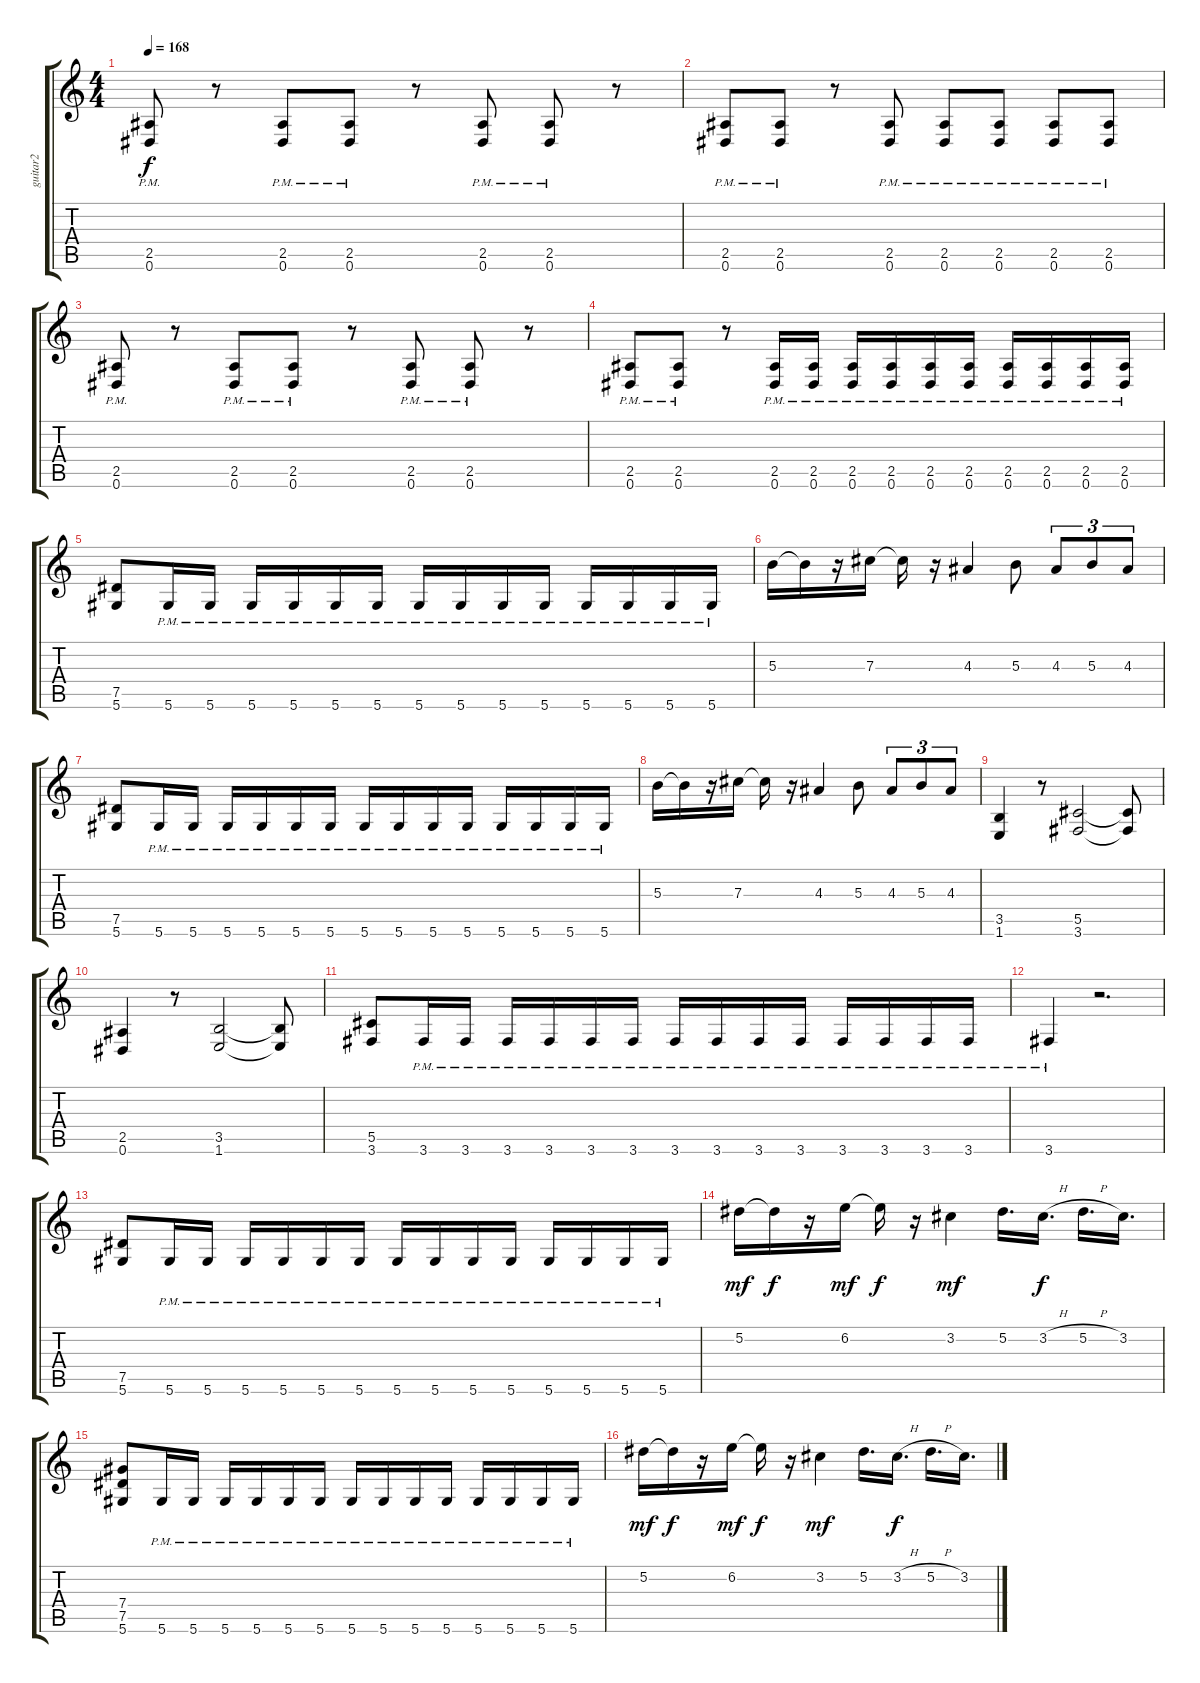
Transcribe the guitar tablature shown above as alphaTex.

\track ("guitar2" "guitar2") {instrument distortionguitar}
\staff {score tabs}
\tuning (Eb4 Bb3 Gb3 Db3 Ab2 Eb2) {hide}
\ts (4 4)
\tempo 168
\clef g2
\ks c
(2.5{pm} 0.6).8{dy f} r.8 (2.5{pm} 0.6).8 (2.5{pm} 0.6).8 r.8 (2.5{pm} 0.6).8 (2.5{pm} 0.6).8 r.8 |
(2.5{pm} 0.6).8 (2.5{pm} 0.6).8 r.8 (2.5{pm} 0.6).8 (2.5{pm} 0.6).8 (2.5{pm} 0.6).8 (2.5{pm} 0.6).8 (2.5{pm} 0.6).8 |
(2.5{pm} 0.6).8 r.8 (2.5{pm} 0.6).8 (2.5{pm} 0.6).8 r.8 (2.5{pm} 0.6).8 (2.5{pm} 0.6).8 r.8 |
(2.5{pm} 0.6).8 (2.5{pm} 0.6).8 r.8 (2.5{pm} 0.6).16 (2.5{pm} 0.6).16 (2.5{pm} 0.6).16 (2.5{pm} 0.6).16 (2.5{pm} 0.6).16 (2.5{pm} 0.6).16 (2.5{pm} 0.6).16 (2.5{pm} 0.6).16 (2.5{pm} 0.6).16 (2.5{pm} 0.6).16 |
(7.5 5.6).8 5.6{pm}.16 5.6{pm}.16 5.6{pm}.16 5.6{pm}.16 5.6{pm}.16 5.6{pm}.16 5.6{pm}.16 5.6{pm}.16 5.6{pm}.16 5.6{pm}.16 5.6{pm}.16 5.6{pm}.16 5.6{pm}.16 5.6{pm}.16 |
5.3.16 5.3{t}.16 r.16 7.3.16 7.3{t}.16 r.16 4.3.4 5.3.8 4.3.8{tu (3 2)} 5.3.8{tu (3 2)} 4.3.8{tu (3 2)} |
(7.5 5.6).8 5.6{pm}.16 5.6{pm}.16 5.6{pm}.16 5.6{pm}.16 5.6{pm}.16 5.6{pm}.16 5.6{pm}.16 5.6{pm}.16 5.6{pm}.16 5.6{pm}.16 5.6{pm}.16 5.6{pm}.16 5.6{pm}.16 5.6{pm}.16 |
5.3.16 5.3{t}.16 r.16 7.3.16 7.3{t}.16 r.16 4.3.4 5.3.8 4.3.8{tu (3 2)} 5.3.8{tu (3 2)} 4.3.8{tu (3 2)} |
(3.5 1.6).4 r.8 (5.5 3.6).2 (5.5{t} 3.6{t}).8 |
(2.5 0.6).4 r.8 (3.5 1.6).2 (3.5{t} 1.6{t}).8 |
(5.5 3.6).8 3.6{pm}.16 3.6{pm}.16 3.6{pm}.16 3.6{pm}.16 3.6{pm}.16 3.6{pm}.16 3.6{pm}.16 3.6{pm}.16 3.6{pm}.16 3.6{pm}.16 3.6{pm}.16 3.6{pm}.16 3.6{pm}.16 3.6{pm}.16 |
3.6{pm}.4 r.2{d} |
(7.5 5.6).8 5.6{pm}.16 5.6{pm}.16 5.6{pm}.16 5.6{pm}.16 5.6{pm}.16 5.6{pm}.16 5.6{pm}.16 5.6{pm}.16 5.6{pm}.16 5.6{pm}.16 5.6{pm}.16 5.6{pm}.16 5.6{pm}.16 5.6{pm}.16 |
5.2.16{dy mf} 5.2{t}.16{dy f} r.16 6.2.16{dy mf} 6.2{t}.16{dy f} r.16 3.2.4{dy mf} 5.2.16{d} 3.2{h}.16{d dy f} 5.2{h}.16{d} 3.2.16{d} |
(7.4 7.5 5.6).8 5.6{pm}.16 5.6{pm}.16 5.6{pm}.16 5.6{pm}.16 5.6{pm}.16 5.6{pm}.16 5.6{pm}.16 5.6{pm}.16 5.6{pm}.16 5.6{pm}.16 5.6{pm}.16 5.6{pm}.16 5.6{pm}.16 5.6{pm}.16 |
5.2.16{dy mf} 5.2{t}.16{dy f} r.16 6.2.16{dy mf} 6.2{t}.16{dy f} r.16 3.2.4{dy mf} 5.2.16{d} 3.2{h}.16{d dy f} 5.2{h}.16{d} 3.2.16{d}
